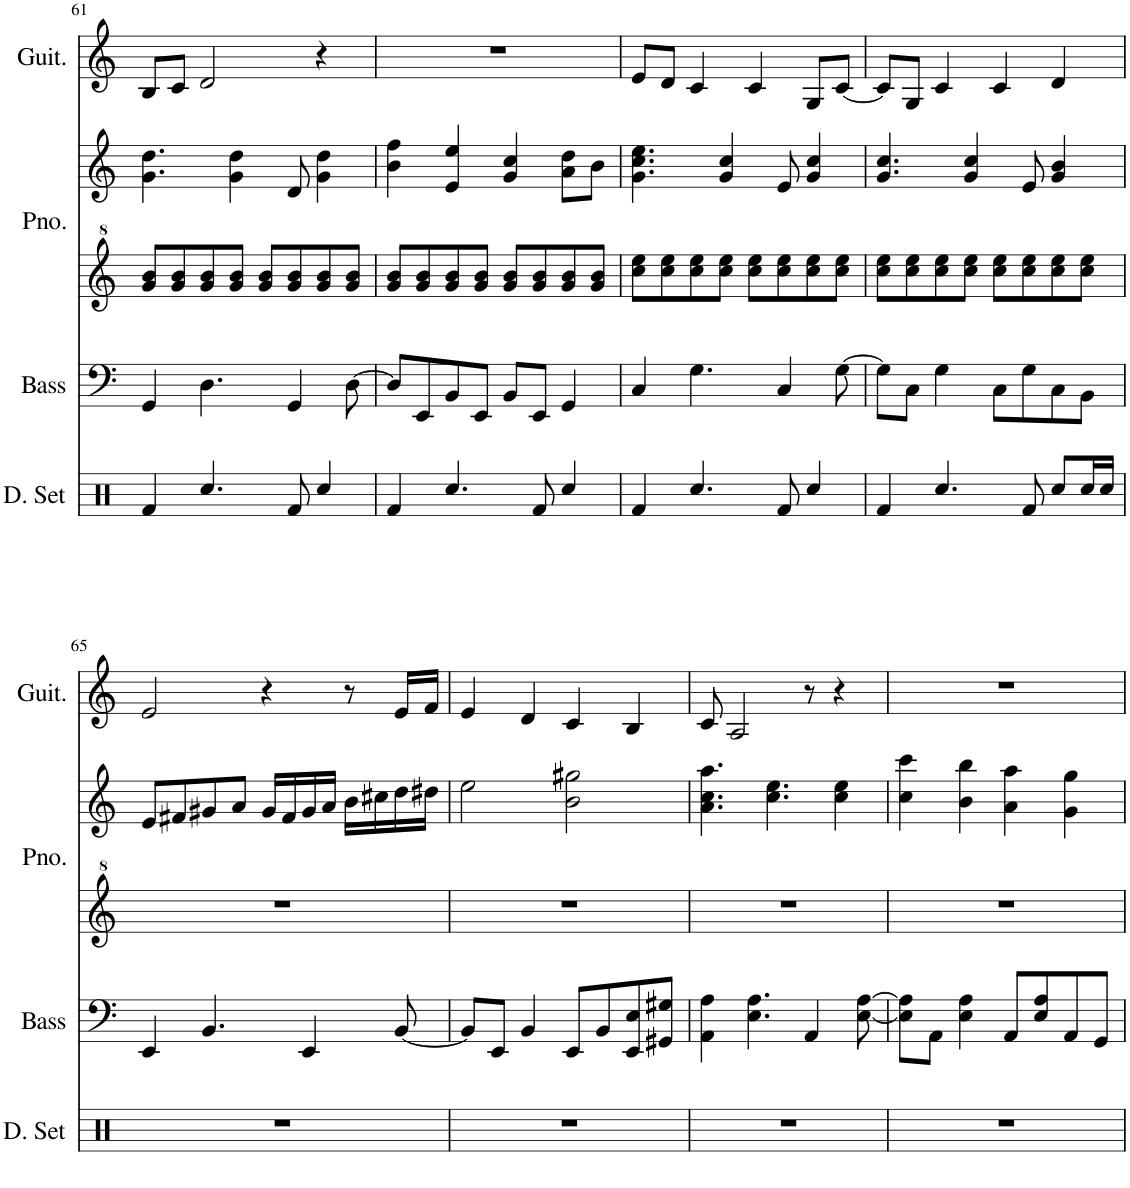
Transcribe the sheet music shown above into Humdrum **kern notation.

**kern	**kern	**kern	**kern	**kern
*part4	*part3	*part2	*part2	*part1
*staff5	*staff4	*staff3	*staff2	*staff1
*I"Drumset	*I"Acoustic Bass	*I"Piano	*	*I"Acoustic Guitar
*I'D. Set	*I'Bass	*I'Pno.	*	*I'Guit.
!!LO:PB:g=z
*clefX	*clefF4	*clefG^2	*clefG2	*clefG2
*	*Trd7c12	*	*	*
*k[]	*k[]	*k[]	*k[]	*k[]
*M4/4	*M4/4	*M4/4	*M4/4	*M4/4
=61	=61	=61	=61	=61
4Rf/	4GG/	8gg/ 8bb/L	4.g\ 4.dd\	8B/L
.	.	8gg/ 8bb/	.	8c/J
4.Rcc/	4.D\	8gg/ 8bb/	.	2d/
.	.	8gg/ 8bb/J	4g\ 4dd\	.
.	.	8gg/ 8bb/L	.	.
8Rf/	4GG/	8gg/ 8bb/	8d/	.
4Rcc/	.	8gg/ 8bb/	4g\ 4dd\	4r
.	[8D\	8gg/ 8bb/J	.	.
=62	=62	=62	=62	=62
4Rf/	8D/L]	8gg/ 8bb/L	4b\ 4ff\	1r
.	8EE/	8gg/ 8bb/	.	.
4.Rcc/	8BB/	8gg/ 8bb/	4e/ 4ee/	.
.	8EE/J	8gg/ 8bb/J	.	.
.	8BB/L	8gg/ 8bb/L	4g/ 4cc/	.
8Rf/	8EE/J	8gg/ 8bb/	.	.
4Rcc/	4GG/	8gg/ 8bb/	8a\ 8dd\L	.
.	.	8gg/ 8bb/J	8b\J	.
=63	=63	=63	=63	=63
4Rf/	4C/	8ccc\ 8eee\L	4.g\ 4.cc\ 4.ee\	8e/L
.	.	8ccc\ 8eee\	.	8d/J
4.Rcc/	4.G\	8ccc\ 8eee\	.	4c/
.	.	8ccc\ 8eee\J	4g/ 4cc/	.
.	.	8ccc\ 8eee\L	.	4c/
8Rf/	4C/	8ccc\ 8eee\	8e/	.
4Rcc/	.	8ccc\ 8eee\	4g/ 4cc/	8G/L
.	[8G\	8ccc\ 8eee\J	.	[8c/J
=64	=64	=64	=64	=64
4Rf/	8G\L]	8ccc\ 8eee\L	4.g/ 4.cc/	8c/L]
.	8C\J	8ccc\ 8eee\	.	8G/J
4.Rcc/	4G\	8ccc\ 8eee\	.	4c/
.	.	8ccc\ 8eee\J	4g/ 4cc/	.
.	8C\L	8ccc\ 8eee\L	.	4c/
8Rf/	8G\	8ccc\ 8eee\	8e/	.
8Rcc/L	8C\	8ccc\ 8eee\	4g/ 4b/	4d/
16Rcc/L	8BB\J	8ccc\ 8eee\J	.	.
16Rcc/JJ	.	.	.	.
!!LO:LB:g=z
=65	=65	=65	=65	=65
1r	4EE/	1r	8e/L	2e/
.	.	.	8f#X/	.
.	4.BB/	.	8g#X/	.
.	.	.	8a/J	.
.	.	.	16g#/LL	4r
.	.	.	16f#/	.
.	4EE/	.	16g#/	.
.	.	.	16a/JJ	.
.	.	.	16b\LL	8r
.	.	.	16cc#X\	.
.	[8BB/	.	16dd\	16e/LL
.	.	.	16dd#X\JJ	16f/JJ
=66	=66	=66	=66	=66
1r	8BB/L]	1r	2ee\	4e/
.	8EE/J	.	.	.
.	4BB/	.	.	4d/
.	8EE/L	.	2b\ 2gg#X\	4c/
.	8BB/	.	.	.
.	8EE/ 8E/	.	.	4B/
.	8GG#X/ 8G#X/J	.	.	.
=67	=67	=67	=67	=67
1r	4AA\ 4A\	1r	4.a\ 4.cc\ 4.aa\	8c/
.	.	.	.	2A/
.	4.E\ 4.A\	.	.	.
.	.	.	4.cc\ 4.ee\	.
.	4AA/	.	.	8r
.	.	.	4cc\ 4ee\	4r
.	[8E\ [8A\	.	.	.
=68	=68	=68	=68	=68
1r	8E\] 8A\]L	1r	4cc\ 4ccc\	1r
.	8AA\J	.	.	.
.	4E\ 4A\	.	4b\ 4bb\	.
.	8AA/L	.	4a\ 4aa\	.
.	8E/ 8A/	.	.	.
.	8AA/	.	4g\ 4gg\	.
.	8GG/J	.	.	.
=	=	=	=	=
*-	*-	*-	*-	*-
